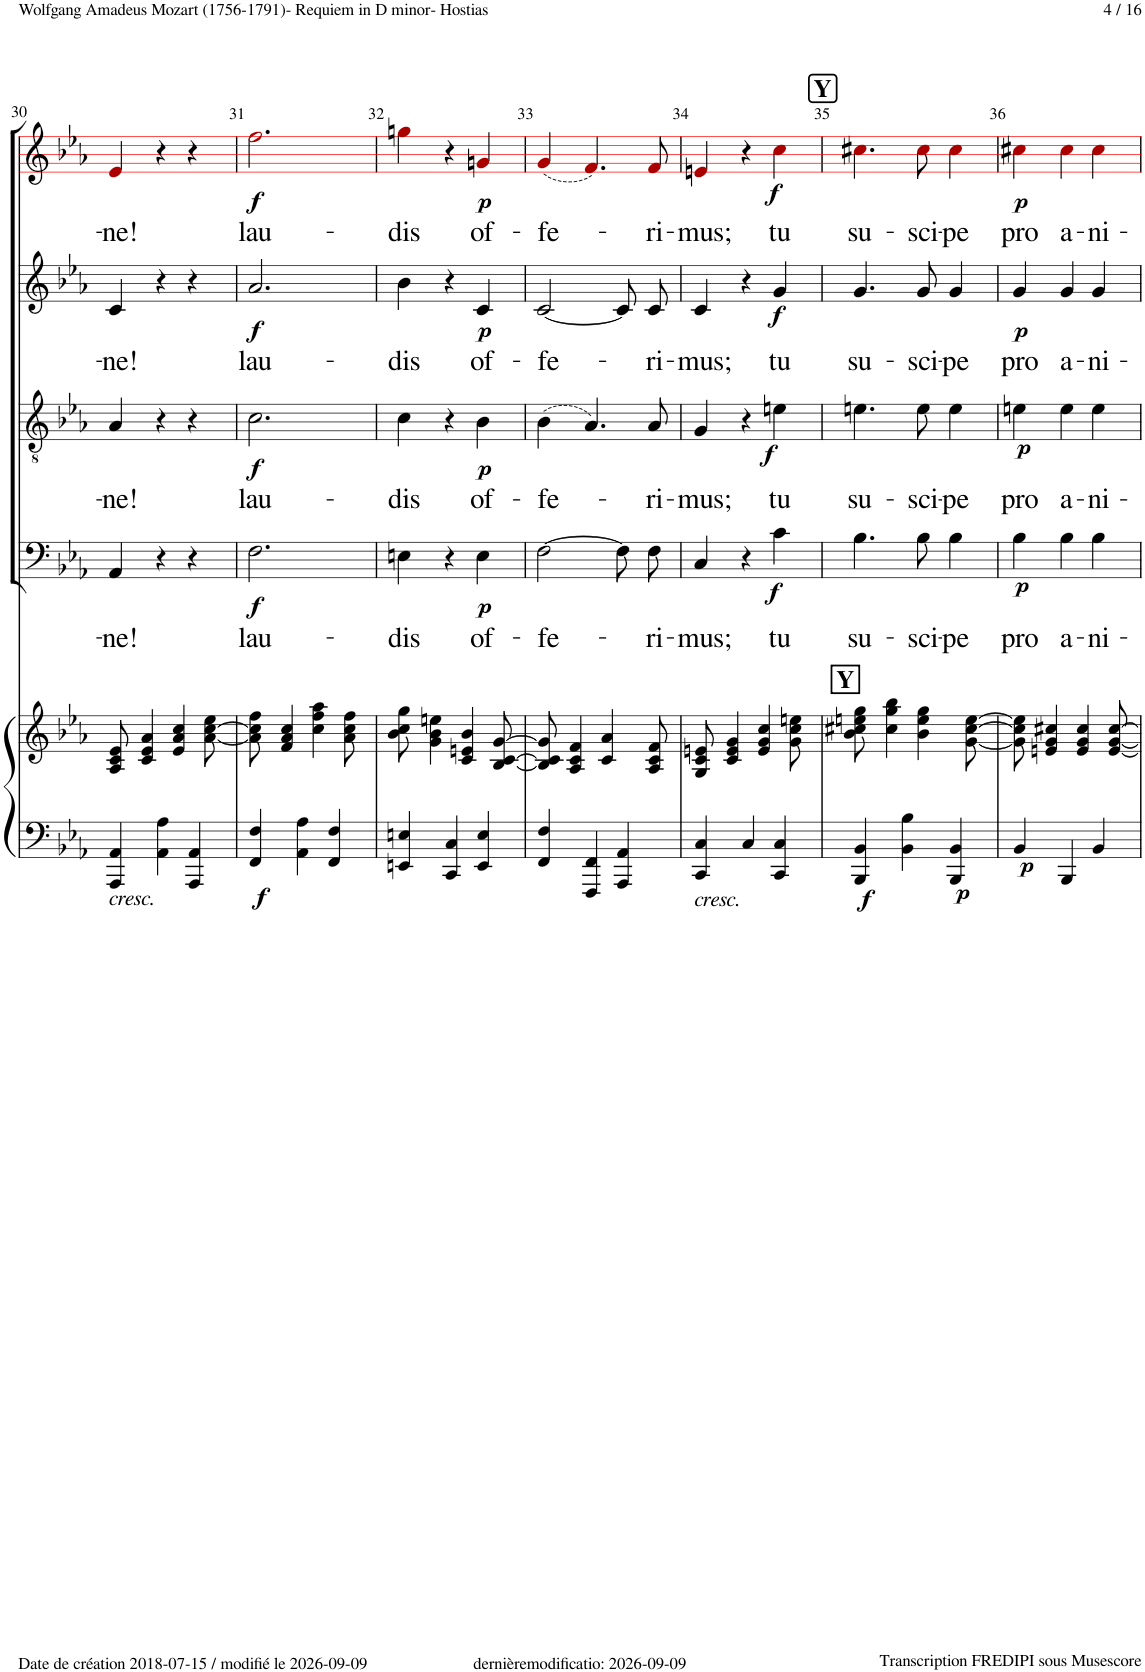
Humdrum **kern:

**kern	**kern	**dynam	**kern	**text	**dynam	**kern	**text	**dynam	**kern	**text	**dynam	**kern	**text	**dynam
*part5	*part5	*part5	*part4	*part4	*part4	*part3	*part3	*part3	*part2	*part2	*part2	*part1	*part1	*part1
*staff6	*staff5	*staff5/6	*staff4	*staff4	*staff4	*staff3	*staff3	*staff3	*staff2	*staff2	*staff2	*staff1	*staff1	*staff1
*I"Piano	*	*	*I"Bass	*	*	*I"Tenor	*	*	*I"Alto	*	*	*I"Soprano	*	*
*I'Pno	*	*	*	*	*	*	*	*	*	*	*	*	*	*
!!LO:PB:g=z
*clefF4	*clefG2	*	*clefF4	*	*	*clefGv2	*	*	*clefG2	*	*	*clefG2	*	*
*	*	*	*	*	*	*	*	*	*	*	*	*ITrd1c2	*	*
*k[b-e-a-]	*k[b-e-a-]	*	*k[b-e-a-]	*	*	*k[b-e-a-]	*	*	*k[b-e-a-]	*	*	*k[b-e-a-]	*	*
*M3/4	*M3/4	*	*M3/4	*	*	*M3/4	*	*	*M3/4	*	*	*M3/4	*	*
=30	=30	=30	=30	=30	=30	=30	=30	=30	=30	=30	=30	=30	=30	=30
!LO:TX:b:i:t=cresc.	!	!	!	!	!	!	!	!	!	!	!	!	!	!
!	!	!	!	!LO:LY:b	!	!	!LO:LY:b	!	!	!LO:LY:b	!	!	!LO:LY:b	!
4AAA-/ 4AA-/	8A-/ 8c/ 8e-/	.	4AA-!/	-ne!	.	4A-!/	-ne!	.	4c!/	-ne!	.	4e-!i/	-ne!	.
.	4c/ 4e-/ 4a-/	.	.	.	.	.	.	.	.	.	.	.	.	.
4AA-\ 4A-\	.	.	4r	.	.	4r	.	.	4r	.	.	4r	.	.
.	4e-/ 4a-/ 4cc/	.	.	.	.	.	.	.	.	.	.	.	.	.
4AAA-/ 4AA-/	.	.	4r	.	.	4r	.	.	4r	.	.	4r	.	.
.	[8a-\ [8cc\ 8ee-\	.	.	.	.	.	.	.	.	.	.	.	.	.
=31	=31	=31	=31	=31	=31	=31	=31	=31	=31	=31	=31	=31	=31	=31
!	!	!LO:DY:b=2	!	!LO:LY:b	!LO:DY:b	!	!LO:LY:b	!LO:DY:b	!	!LO:LY:b	!LO:DY:b	!	!LO:LY:b	!LO:DY:b
4FF/ 4F/	8a-\] 8cc\] 8ff\	f	2.F!\	lau-	f	2.c!\	lau-	f	2.a-!/	lau-	f	2.ff!i\	lau-	f
.	4f/ 4a-/ 4cc/	.	.	.	.	.	.	.	.	.	.	.	.	.
4AA-\ 4A-\	.	.	.	.	.	.	.	.	.	.	.	.	.	.
.	4cc\ 4ff\ 4aa-\	.	.	.	.	.	.	.	.	.	.	.	.	.
4FF/ 4F/	.	.	.	.	.	.	.	.	.	.	.	.	.	.
.	8a-\ 8cc\ 8ff\	.	.	.	.	.	.	.	.	.	.	.	.	.
=32	=32	=32	=32	=32	=32	=32	=32	=32	=32	=32	=32	=32	=32	=32
!	!	!	!	!LO:LY:b	!	!	!LO:LY:b	!	!	!LO:LY:b	!	!	!LO:LY:b	!
4EEn/ 4En/	8b-\ 8cc\ 8gg\	.	4En!\	-dis	.	4c!\	-dis	.	4b-!\	-dis	.	4ggn!i\	-dis	.
.	4g\ 4b-\ 4een\	.	.	.	.	.	.	.	.	.	.	.	.	.
4CC/ 4C/	.	.	4r	.	.	4r	.	.	4r	.	.	4r	.	.
.	4c/ 4en/ 4b-/	.	.	.	.	.	.	.	.	.	.	.	.	.
!	!	!	!	!LO:LY:b	!LO:DY:b	!	!LO:LY:b	!LO:DY:b	!	!LO:LY:b	!LO:DY:b	!	!LO:LY:b	!LO:DY:b
4EE/ 4E/	.	.	4E!\	of-	p	4B-!\	of-	p	4c!/	of-	p	4gn!i/	of-	p
.	[8B-/ [8c/ [8g/	.	.	.	.	.	.	.	.	.	.	.	.	.
=33	=33	=33	=33	=33	=33	=33	=33	=33	=33	=33	=33	=33	=33	=33
!	!	!	!	!LO:LY:b	!	!	!LO:LY:b	!	!	!LO:LY:b	!	!	!LO:LY:b	!
4FF/ 4F/	8B-/] 8c/] 8g/]	.	[2F!\	-fe-	.	(4B-!\	-fe-	.	[2c!/	-fe-	.	(4g!i/	-fe-	.
.	4A-/ 4c/ 4f/	.	.	.	.	.	.	.	.	.	.	.	.	.
4FFF/ 4FF/	.	.	.	.	.	4.A-!/)	.	.	.	.	.	4.f!i/)	.	.
.	4c/ 4a-/	.	.	.	.	.	.	.	.	.	.	.	.	.
4AAA-/ 4AA-/	.	.	8F!\L]	.	.	.	.	.	8c!/L]	.	.	.	.	.
!	!	!	!	!LO:LY:b	!	!	!LO:LY:b	!	!	!LO:LY:b	!	!	!LO:LY:b	!
.	8A-/ 8c/ 8f/	.	8F!\J	-ri-	.	8A-!/	-ri-	.	8c!/J	-ri-	.	8f!i/	-ri-	.
=34	=34	=34	=34	=34	=34	=34	=34	=34	=34	=34	=34	=34	=34	=34
!LO:TX:b:i:t=cresc.	!	!	!	!	!	!	!	!	!	!	!	!	!	!
!	!	!	!	!LO:LY:b	!	!	!LO:LY:b	!	!	!LO:LY:b	!	!	!LO:LY:b	!
4CC/ 4C/	8G/ 8c/ 8en/	.	4C!/	-mus;	.	4G!/	-mus;	.	4c!/	-mus;	.	4en!i/	-mus;	.
.	4c/ 4e/ 4g/	.	.	.	.	.	.	.	.	.	.	.	.	.
4C/	.	.	4r	.	.	4r	.	.	4r	.	.	4r	.	.
.	4e/ 4g/ 4cc/	.	.	.	.	.	.	.	.	.	.	.	.	.
!	!	!	!	!LO:LY:b	!LO:DY:b	!	!LO:LY:b	!LO:DY:b	!	!LO:LY:b	!LO:DY:b	!	!LO:LY:b	!LO:DY:b
4CC/ 4C/	.	.	4c!\	tu	f	4en!\	tu	f	4g!/	tu	f	4cc!i\	tu	f
.	8g\ 8cc\ 8een\	.	.	.	.	.	.	.	.	.	.	.	.	.
!!LO:REH:place=s1:a:B:cj:fs=14:t=Y
=35	=35	=35	=35	=35	=35	=35	=35	=35	=35	=35	=35	=35	=35	=35
!	!LO:TX:a:B:t=Y	!	!	!	!	!	!	!	!	!	!	!	!	!
!	!	!LO:DY:b=2	!	!LO:LY:b	!	!	!LO:LY:b	!	!	!LO:LY:b	!	!	!LO:LY:b	!
4BBB-/ 4BB-/	8b-\ 8cc#X\ 8een\ 8gg\	f	4.B-!\	su-	.	4.en!\	su-	.	4.g!/	su-	.	4.cc#X!i\	su-	.
.	4cc#\ 4gg\ 4bb-\	.	.	.	.	.	.	.	.	.	.	.	.	.
4BB-\ 4B-\	.	.	.	.	.	.	.	.	.	.	.	.	.	.
!	!	!	!	!LO:LY:b	!	!	!LO:LY:b	!	!	!LO:LY:b	!	!	!LO:LY:b	!
.	4b-\ 4ee\ 4gg\	.	8B-!\	-sci-	.	8e!\	-sci-	.	8g!/	-sci-	.	8cc#!i\	-sci-	.
!	!	!LO:DY:b=2	!	!LO:LY:b	!	!	!LO:LY:b	!	!	!LO:LY:b	!	!	!LO:LY:b	!
4BBB-/ 4BB-/	.	p	4B-!\	-pe	.	4e!\	-pe	.	4g!/	-pe	.	4cc#!i\	-pe	.
.	[8g\ [8cc#\ [8ee\	.	.	.	.	.	.	.	.	.	.	.	.	.
=36	=36	=36	=36	=36	=36	=36	=36	=36	=36	=36	=36	=36	=36	=36
!	!	!LO:DY:b=2	!	!LO:LY:b	!LO:DY:b	!	!LO:LY:b	!LO:DY:b	!	!LO:LY:b	!LO:DY:b	!	!LO:LY:b	!LO:DY:b
4BB-/	8g\] 8cc#\] 8ee\]	p	4B-!\	pro	p	4en!\	pro	p	4g!/	pro	p	4cc#X!i\	pro	p
.	4en/ 4g/ 4cc#X/	.	.	.	.	.	.	.	.	.	.	.	.	.
!	!	!	!	!LO:LY:b	!	!	!LO:LY:b	!	!	!LO:LY:b	!	!	!LO:LY:b	!
4BBB-/	.	.	4B-!\	a-	.	4e!\	a-	.	4g!/	a-	.	4cc#!i\	a-	.
.	4e/ 4g/ 4cc#/	.	.	.	.	.	.	.	.	.	.	.	.	.
!	!	!	!	!LO:LY:b	!	!	!LO:LY:b	!	!	!LO:LY:b	!	!	!LO:LY:b	!
4BB-/	.	.	4B-!\	-ni-	.	4e!\	-ni-	.	4g!/	-ni-	.	4cc#!i\	-ni-	.
.	[8e/ [8g/ [8cc#/	.	.	.	.	.	.	.	.	.	.	.	.	.
=	=	=	=	=	=	=	=	=	=	=	=	=	=	=
*-	*-	*-	*-	*-	*-	*-	*-	*-	*-	*-	*-	*-	*-	*-
